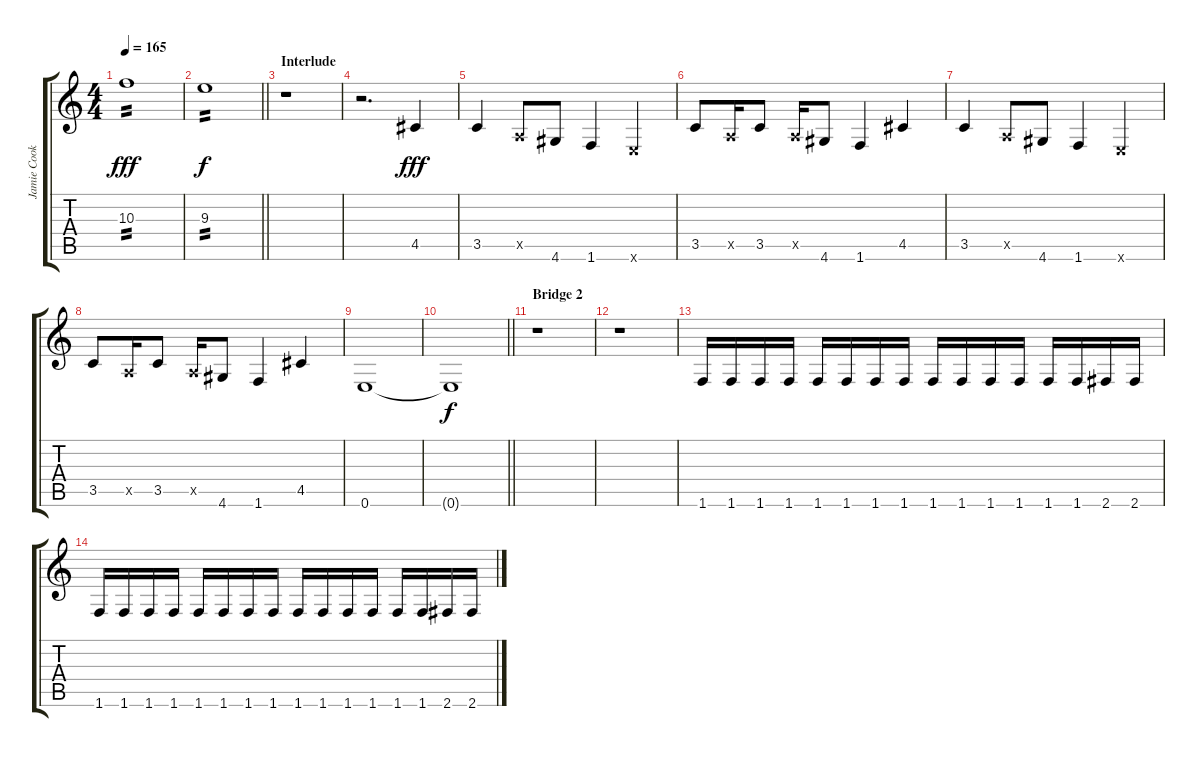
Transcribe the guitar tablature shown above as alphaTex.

\track ("Jamie Cook (Guitar 2)" "Jamie Cook") {instrument distortionguitar}
\staff {score tabs}
\tuning (E4 B3 G3 D3 A2 E2) {hide}
\ts (4 4)
\tempo 165
\clef g2
\ks c
10.3.1{tp 2 dy fff} |
\barLineRight lightlight
9.3.1{tp 2 dy f} |
\section ("" "Interlude")
r.1 |
r.2{d} 4.5.4{dy fff} |
3.5.4 0.5{x}.8 4.6.8 1.6.4 0.6{x}.4 |
3.5.8 0.5{x}.16 3.5.8 0.5{x}.16 4.6.8 1.6.4 4.5.4 |
3.5.4 0.5{x}.8 4.6.8 1.6.4 0.6{x}.4 |
3.5.8 0.5{x}.16 3.5.8 0.5{x}.16 4.6.8 1.6.4 4.5.4 |
0.6.1 |
\barLineRight lightlight
0.6{t}.1{dy f} |
\section ("" "Bridge 2")
r.1 |
r.1 |
1.6.16 1.6.16 1.6.16 1.6.16 1.6.16 1.6.16 1.6.16 1.6.16 1.6.16 1.6.16 1.6.16 1.6.16 1.6.16 1.6.16 2.6.16 2.6.16 |
1.6.16 1.6.16 1.6.16 1.6.16 1.6.16 1.6.16 1.6.16 1.6.16 1.6.16 1.6.16 1.6.16 1.6.16 1.6.16 1.6.16 2.6.16 2.6.16
